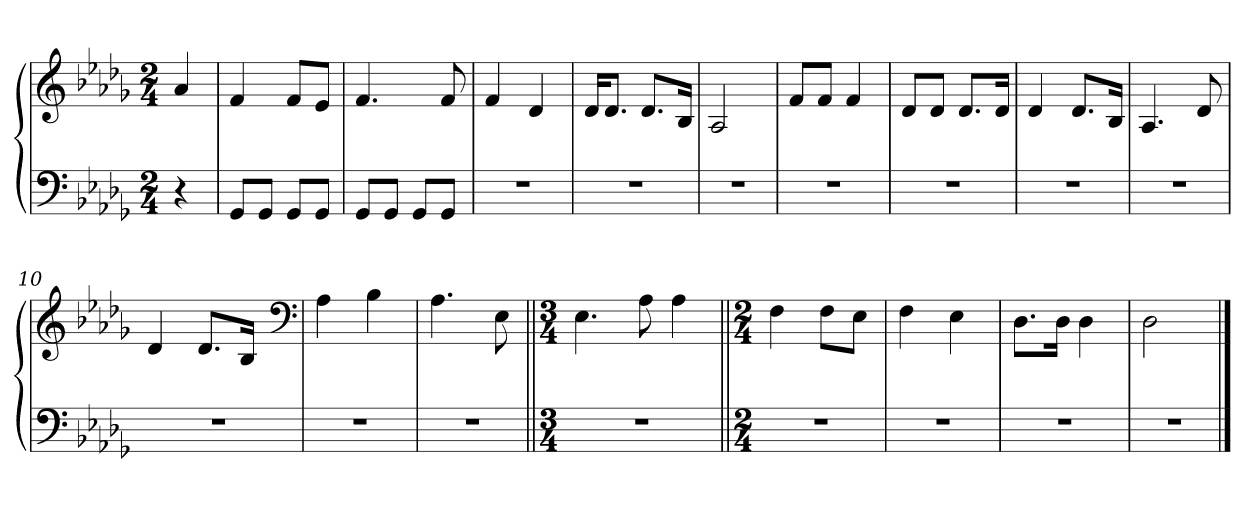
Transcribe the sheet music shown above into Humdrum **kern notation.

**kern	**kern
*part1	*part1
*staff2	*staff1
*clefF4	*clefG2
*k[b-e-a-d-g-]	*k[b-e-a-d-g-]
*M2/4	*M2/4
=	=
4r	4a-/
=1	=1
8GG-/L	4f/
8GG-/J	.
8GG-/L	8f/L
8GG-/J	8e-/J
=2	=2
8GG-/L	4.f/
8GG-/J	.
8GG-/L	.
8GG-/J	8f/
=3	=3
2r	4f/
.	4d-/
=4	=4
2r	16d-/KL
.	8.d-/J
.	8.d-/L
.	16B-/Jk
=5	=5
2r	2A-/
=6	=6
2r	8f/L
.	8f/J
.	4f/
=7	=7
2r	8d-/L
.	8d-/J
.	8.d-/L
.	16d-/Jk
=8	=8
2r	4d-/
.	8.d-/L
.	16B-/Jk
=9	=9
2r	4.A-/
.	8d-/
=10	=10
2r	4d-/
.	8.d-/L
.	16B-/Jk
*	*clefF4
=11	=11
2r	4A-\
.	4B-\
=12	=12
2r	4.A-\
.	8E-\
=13||	=13||
*M3/4	*M3/4
2.r	4.E-\
.	8A-\
.	4A-\
=14||	=14||
*M2/4	*M2/4
2r	4F\
.	8F\L
.	8E-\J
=15	=15
2r	4F\
.	4E-\
=16	=16
2r	8.D-\L
.	16D-\Jk
.	4D-\
=17	=17
2r	2D-\
==	==
*-	*-
